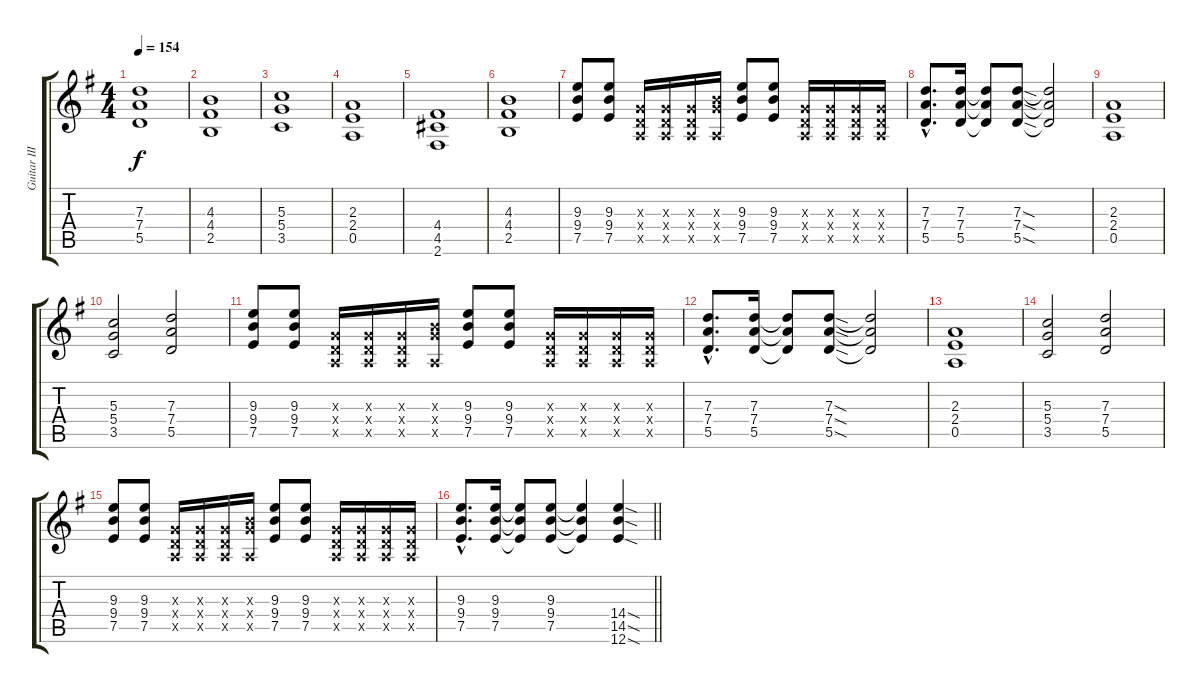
\track ("Guitar III" "Guitar III") {instrument distortionguitar}
\staff {score tabs}
\tuning (E4 B3 G3 D3 A2 E2) {hide}
\ts (4 4)
\tempo 154
\clef g2
\ks g
(7.3 7.4 5.5).1{dy f} |
(4.3 4.4 2.5).1 |
(5.3 5.4 3.5).1 |
(2.3 2.4 0.5).1 |
(4.4 4.5 2.6).1 |
(4.3 4.4 2.5).1 |
(9.3 9.4 7.5).8 (9.3 9.4 7.5).8 (0.3{x} 0.4{x} 0.5{x}).16 (0.3{x} 0.4{x} 0.5{x}).16 (0.3{x} 0.4{x} 0.5{x}).16 (0.3{x} 9.4{x} 0.5{x}).16 (9.3 9.4 7.5).8 (9.3 9.4 7.5).8 (0.3{x} 0.4{x} 0.5{x}).16 (0.3{x} 0.4{x} 0.5{x}).16 (0.3{x} 0.4{x} 0.5{x}).16 (0.3{x} 0.4{x} 0.5{x}).16 |
(7.3{hac} 7.4{hac} 5.5{hac}).8{d} (7.3 7.4 5.5).16 (7.3{t} 7.4{t} 5.5{t}).8 (7.3{sod} 7.4{sod} 5.5{sod}).8 (7.3{t} 7.4{t} 5.5{t}).2 |
(2.3 2.4 0.5).1 |
(5.3 5.4 3.5).2 (7.3 7.4 5.5).2 |
(9.3 9.4 7.5).8 (9.3 9.4 7.5).8 (0.3{x} 0.4{x} 0.5{x}).16 (0.3{x} 0.4{x} 0.5{x}).16 (0.3{x} 0.4{x} 0.5{x}).16 (0.3{x} 9.4{x} 0.5{x}).16 (9.3 9.4 7.5).8 (9.3 9.4 7.5).8 (0.3{x} 0.4{x} 0.5{x}).16 (0.3{x} 0.4{x} 0.5{x}).16 (0.3{x} 0.4{x} 0.5{x}).16 (0.3{x} 0.4{x} 0.5{x}).16 |
(7.3{hac} 7.4{hac} 5.5{hac}).8{d} (7.3 7.4 5.5).16 (7.3{t} 7.4{t} 5.5{t}).8 (7.3{sod} 7.4{sod} 5.5{sod}).8 (7.3{t} 7.4{t} 5.5{t}).2 |
(2.3 2.4 0.5).1 |
(5.3 5.4 3.5).2 (7.3 7.4 5.5).2 |
(9.3 9.4 7.5).8 (9.3 9.4 7.5).8 (0.3{x} 0.4{x} 0.5{x}).16 (0.3{x} 0.4{x} 0.5{x}).16 (0.3{x} 0.4{x} 0.5{x}).16 (0.3{x} 9.4{x} 0.5{x}).16 (9.3 9.4 7.5).8 (9.3 9.4 7.5).8 (0.3{x} 0.4{x} 0.5{x}).16 (0.3{x} 0.4{x} 0.5{x}).16 (0.3{x} 0.4{x} 0.5{x}).16 (0.3{x} 0.4{x} 0.5{x}).16 |
\barLineRight lightlight
(9.3{hac} 9.4{hac} 7.5{hac}).8{d} (9.3 9.4 7.5).16 (9.3{t} 9.4{t} 7.5{t}).8 (9.3 9.4 7.5).8 (9.3{t} 9.4{t} 7.5{t}).4 (14.4{sod} 14.5{sod} 12.6{sod}).4
